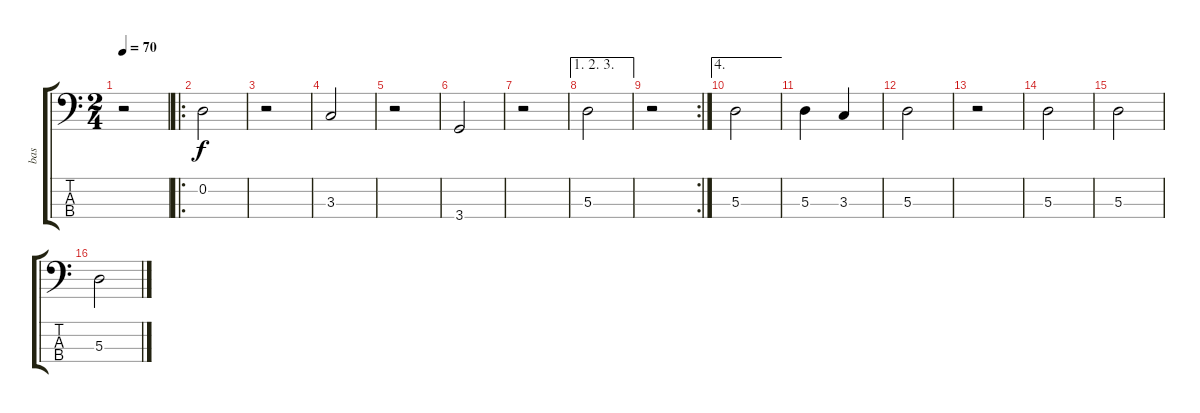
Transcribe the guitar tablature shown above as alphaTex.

\track ("bas" "bas") {instrument acousticbass}
\staff {score tabs}
\tuning (G2 D2 A1 E1) {hide}
\ts (2 4)
\tempo 70
\clef f4
\ks c
r.2{dy f} |
\ro
0.2.2 |
r.2 |
3.3.2 |
r.2 |
3.4.2 |
r.2 |
\ae (1 2 3)
5.3.2 |
\rc 2
r.2 |
\ae 4
5.3.2 |
5.3.4 3.3.4 |
5.3.2 |
r.2 |
5.3.2 |
5.3.2 |
5.3.2
